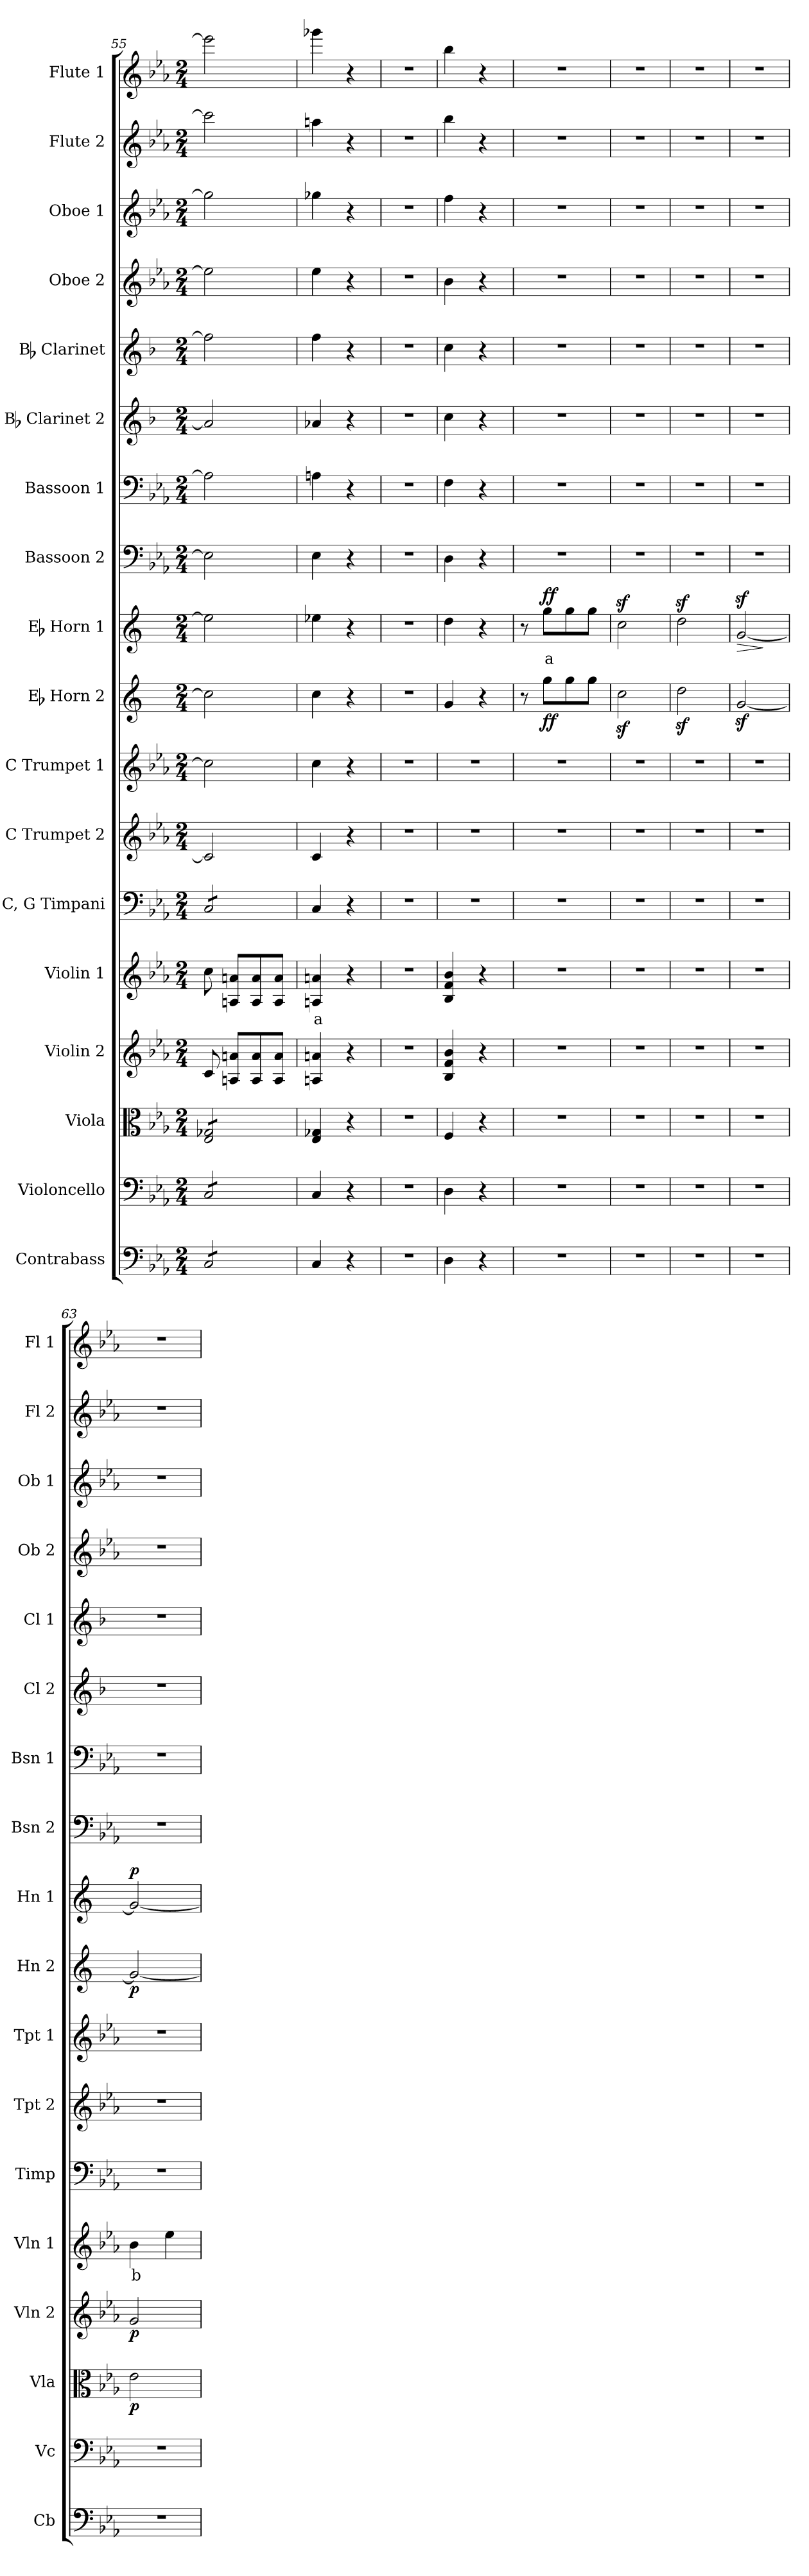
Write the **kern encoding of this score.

**kern	**kern	**kern	**dynam	**kern	**dynam	**kern	**text	**dynam	**kern	**kern	**kern	**kern	**dynam	**kern	**text	**dynam	**kern	**kern	**kern	**kern	**kern	**kern	**kern	**kern
*part18	*part17	*part16	*part16	*part15	*part15	*part14	*part14	*part14	*part13	*part12	*part11	*part10	*part10	*part9	*part9	*part9	*part8	*part7	*part6	*part5	*part4	*part3	*part2	*part1
*staff18	*staff17	*staff16	*staff16	*staff15	*staff15	*staff14	*staff14	*staff14	*staff13	*staff12	*staff11	*staff10	*staff10	*staff9	*staff9	*staff9	*staff8	*staff7	*staff6	*staff5	*staff4	*staff3	*staff2	*staff1
*I"Contrabass	*I"Violoncello	*I"Viola	*	*I"Violin 2	*	*I"Violin 1	*	*	*I"C, G Timpani	*I"C Trumpet 2	*I"C Trumpet 1	*I"Eb Horn 2	*	*I"Eb Horn 1	*	*	*I"Bassoon 2	*I"Bassoon 1	*I"Bb Clarinet 2	*I"Bb Clarinet	*I"Oboe 2	*I"Oboe 1	*I"Flute 2	*I"Flute 1
*I'Cb	*I'Vc	*I'Vla	*	*I'Vln 2	*	*I'Vln 1	*	*	*I'Timp	*I'Tpt 2	*I'Tpt 1	*I'Hn 2	*	*I'Hn 1	*	*	*I'Bsn 2	*I'Bsn 1	*I'Cl 2	*I'Cl 1	*I'Ob 2	*I'Ob 1	*I'Fl 2	*I'Fl 1
*clefF4	*clefF4	*clefC3	*	*clefG2	*	*clefG2	*	*	*clefF4	*clefG2	*clefG2	*clefG2	*	*clefG2	*	*	*clefF4	*clefF4	*clefG2	*clefG2	*clefG2	*clefG2	*clefG2	*clefG2
*ITrd7c12	*	*	*	*	*	*	*	*	*	*	*	*ITrd5c9	*	*ITrd5c9	*	*	*	*	*ITrd1c2	*ITrd1c2	*	*	*	*
*k[b-e-a-]	*k[b-e-a-]	*k[b-e-a-]	*	*k[b-e-a-]	*	*k[b-e-a-]	*	*	*k[b-e-a-]	*k[b-e-a-]	*k[b-e-a-]	*k[b-e-a-]	*	*k[b-e-a-]	*	*	*k[b-e-a-]	*k[b-e-a-]	*k[b-e-a-]	*k[b-e-a-]	*k[b-e-a-]	*k[b-e-a-]	*k[b-e-a-]	*k[b-e-a-]
*M2/4	*M2/4	*M2/4	*	*M2/4	*	*M2/4	*	*	*M2/4	*M2/4	*M2/4	*M2/4	*	*M2/4	*	*	*M2/4	*M2/4	*M2/4	*M2/4	*M2/4	*M2/4	*M2/4	*M2/4
=55	=55	=55	=55	=55	=55	=55	=55	=55	=55	=55	=55	=55	=55	=55	=55	=55	=55	=55	=55	=55	=55	=55	=55	=55
*tremolo	*	*	*	*	*	*	*	*	*	*	*	*	*	*	*	*	*	*	*	*	*	*	*	*
*	*tremolo	*	*	*	*	*	*	*	*	*	*	*	*	*	*	*	*	*	*	*	*	*	*	*
*	*	*tremolo	*	*	*	*	*	*	*	*	*	*	*	*	*	*	*	*	*	*	*	*	*	*
*	*	*	*	*	*	*	*	*	*tremolo	*	*	*	*	*	*	*	*	*	*	*	*	*	*	*
8CC/L	8C/L	8E-/ 8G-X/L	.	8c/	.	8cc\	.	.	8C/L	2c/]	2cc\]	2e-\]	.	2g-\]	.	.	2E-\]	2A\]	2g-/]	2ee-\]	2ee-\]	2gg-\]	2ccc\]	2eee-\]
8CC/	8C/	8E-/ 8G-X/	.	8An/ 8an/L	.	8An/ 8an/L	.	.	8C/	.	.	.	.	.	.	.	.	.	.	.	.	.	.	.
8CC/	8C/	8E-/ 8G-X/	.	8A/ 8a/	.	8A/ 8a/	.	.	8C/	.	.	.	.	.	.	.	.	.	.	.	.	.	.	.
8CC/J	8C/J	8E-/ 8G-X/J	.	8A/ 8a/J	.	8A/ 8a/J	.	.	8C/J	.	.	.	.	.	.	.	.	.	.	.	.	.	.	.
*	*	*	*	*	*	*	*	*	*Xtremolo	*	*	*	*	*	*	*	*	*	*	*	*	*	*	*
*	*	*Xtremolo	*	*	*	*	*	*	*	*	*	*	*	*	*	*	*	*	*	*	*	*	*	*
*	*Xtremolo	*	*	*	*	*	*	*	*	*	*	*	*	*	*	*	*	*	*	*	*	*	*	*
*Xtremolo	*	*	*	*	*	*	*	*	*	*	*	*	*	*	*	*	*	*	*	*	*	*	*	*
=56	=56	=56	=56	=56	=56	=56	=56	=56	=56	=56	=56	=56	=56	=56	=56	=56	=56	=56	=56	=56	=56	=56	=56	=56
!	!	!	!	!	!	!	!LO:LY:b:color=#FF0000	!	!	!	!	!	!	!	!	!	!	!	!	!	!	!	!	!
4CC/	4C/	4E-/ 4G-X/	.	4An/ 4an/	.	4An/ 4an/	a	.	4C/	4c/	4cc\	4e-\	.	4g-X\	.	.	4E-\	4An\	4g-X/	4ee-\	4ee-\	4gg-X\	4aan\	4ggg-X\
4r	4r	4r	.	4r	.	4r	.	.	4r	4r	4r	4r	.	4r	.	.	4r	4r	4r	4r	4r	4r	4r	4r
=57	=57	=57	=57	=57	=57	=57	=57	=57	=57	=57	=57	=57	=57	=57	=57	=57	=57	=57	=57	=57	=57	=57	=57	=57
2r	2r	2r	.	2r	.	2r	.	.	2r	2r	2r	2r	.	2r	.	.	2r	2r	2r	2r	2r	2r	2r	2r
=58	=58	=58	=58	=58	=58	=58	=58	=58	=58	=58	=58	=58	=58	=58	=58	=58	=58	=58	=58	=58	=58	=58	=58	=58
4DD\	4D\	4F/	.	4B-/ 4f/ 4b-/	.	4B-/ 4f/ 4b-/	.	.	2r	2r	2r	4B-/	.	4f\	.	.	4D\	4F\	4b-\	4b-\	4b-\	4ff\	4bb-\	4bb-\
4r	4r	4r	.	4r	.	4r	.	.	.	.	.	4r	.	4r	.	.	4r	4r	4r	4r	4r	4r	4r	4r
=59	=59	=59	=59	=59	=59	=59	=59	=59	=59	=59	=59	=59	=59	=59	=59	=59	=59	=59	=59	=59	=59	=59	=59	=59
2r	2r	2r	.	2r	.	2r	.	.	2r	2r	2r	8r	.	8r	.	.	2r	2r	2r	2r	2r	2r	2r	2r
!	!	!	!	!	!	!	!	!	!	!	!	!	!LO:DY:b	!	!LO:LY:b:color=#FF0000	!LO:DY:b	!	!	!	!	!	!	!	!
.	.	.	.	.	.	.	.	.	.	.	.	8b-\L	ff	8b-\L	a	ff	.	.	.	.	.	.	.	.
.	.	.	.	.	.	.	.	.	.	.	.	8b-\	.	8b-\	.	.	.	.	.	.	.	.	.	.
.	.	.	.	.	.	.	.	.	.	.	.	8b-\J	.	8b-\J	.	.	.	.	.	.	.	.	.	.
=60	=60	=60	=60	=60	=60	=60	=60	=60	=60	=60	=60	=60	=60	=60	=60	=60	=60	=60	=60	=60	=60	=60	=60	=60
2r	2r	2r	.	2r	.	2r	.	.	2r	2r	2r	2e-z<\	.	2e-z<\	.	.	2r	2r	2r	2r	2r	2r	2r	2r
=61	=61	=61	=61	=61	=61	=61	=61	=61	=61	=61	=61	=61	=61	=61	=61	=61	=61	=61	=61	=61	=61	=61	=61	=61
2r	2r	2r	.	2r	.	2r	.	.	2r	2r	2r	2fz<\	.	2fz<\	.	.	2r	2r	2r	2r	2r	2r	2r	2r
=62	=62	=62	=62	=62	=62	=62	=62	=62	=62	=62	=62	=62	=62	=62	=62	=62	=62	=62	=62	=62	=62	=62	=62	=62
!	!	!	!	!	!	!	!	!	!	!	!	!	!	!	!	!LO:HP:b	!	!	!	!	!	!	!	!
2r	2r	2r	.	2r	.	2r	.	.	2r	2r	2r	[2B-z</	.	[2B-z</	.	>	2r	2r	2r	2r	2r	2r	2r	2r
.	.	.	.	.	.	.	.	.	.	.	.	.	.	.	.	]	.	.	.	.	.	.	.	.
!!LO:PB:g=z
=63	=63	=63	=63	=63	=63	=63	=63	=63	=63	=63	=63	=63	=63	=63	=63	=63	=63	=63	=63	=63	=63	=63	=63	=63
!	!	!	!LO:DY:b	!	!LO:DY:b	!	!LO:LY:b:color=#FF0000	!LO:DY:b	!	!	!	!	!	!	!	!	!	!	!	!	!	!	!	!
!	!	!	!	!	!	!	!	!LO:DY:n=1:b	!	!	!	!	!LO:DY:b	!	!	!LO:DY:b	!	!	!	!	!	!	!	!
2r	2r	2e-\	p	2g/	p	4b-\	b	p other-dynamics	2r	2r	2r	2B-/_	p	2B-/_	.	p	2r	2r	2r	2r	2r	2r	2r	2r
.	.	.	.	.	.	4ee-\	.	.	.	.	.	.	.	.	.	.	.	.	.	.	.	.	.	.
=	=	=	=	=	=	=	=	=	=	=	=	=	=	=	=	=	=	=	=	=	=	=	=	=
*-	*-	*-	*-	*-	*-	*-	*-	*-	*-	*-	*-	*-	*-	*-	*-	*-	*-	*-	*-	*-	*-	*-	*-	*-
